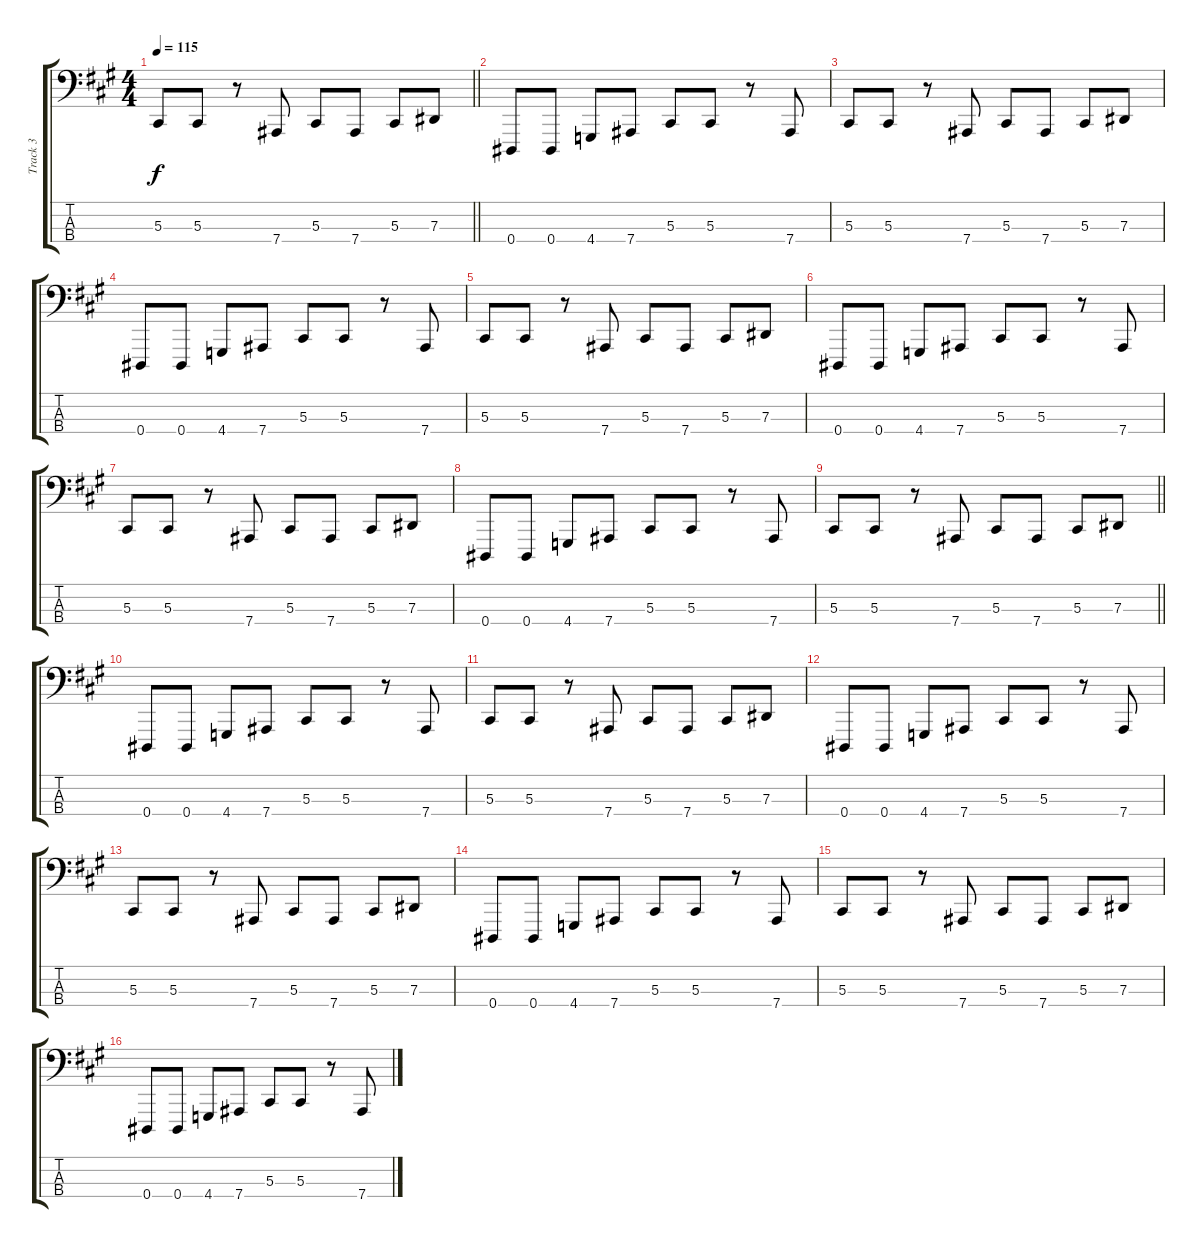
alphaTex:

\track ("Track 3" "Track 3") {instrument acousticgrandpiano}
\staff {score tabs}
\tuning (Gb2 Db2 Ab1 Eb1) {hide}
\ts (4 4)
\tempo 115
\clef f4
\barLineRight lightlight
\ks a
5.3.8{dy f} 5.3.8 r.8 7.4.8 5.3.8 7.4.8 5.3.8 7.3.8 |
0.4.8 0.4.8 4.4.8 7.4.8 5.3.8 5.3.8 r.8 7.4.8 |
5.3.8 5.3.8 r.8 7.4.8 5.3.8 7.4.8 5.3.8 7.3.8 |
0.4.8 0.4.8 4.4.8 7.4.8 5.3.8 5.3.8 r.8 7.4.8 |
5.3.8 5.3.8 r.8 7.4.8 5.3.8 7.4.8 5.3.8 7.3.8 |
0.4.8 0.4.8 4.4.8 7.4.8 5.3.8 5.3.8 r.8 7.4.8 |
5.3.8 5.3.8 r.8 7.4.8 5.3.8 7.4.8 5.3.8 7.3.8 |
0.4.8 0.4.8 4.4.8 7.4.8 5.3.8 5.3.8 r.8 7.4.8 |
\barLineRight lightlight
5.3.8 5.3.8 r.8 7.4.8 5.3.8 7.4.8 5.3.8 7.3.8 |
0.4.8 0.4.8 4.4.8 7.4.8 5.3.8 5.3.8 r.8 7.4.8 |
5.3.8 5.3.8 r.8 7.4.8 5.3.8 7.4.8 5.3.8 7.3.8 |
0.4.8 0.4.8 4.4.8 7.4.8 5.3.8 5.3.8 r.8 7.4.8 |
5.3.8 5.3.8 r.8 7.4.8 5.3.8 7.4.8 5.3.8 7.3.8 |
0.4.8 0.4.8 4.4.8 7.4.8 5.3.8 5.3.8 r.8 7.4.8 |
5.3.8 5.3.8 r.8 7.4.8 5.3.8 7.4.8 5.3.8 7.3.8 |
0.4.8 0.4.8 4.4.8 7.4.8 5.3.8 5.3.8 r.8 7.4.8
